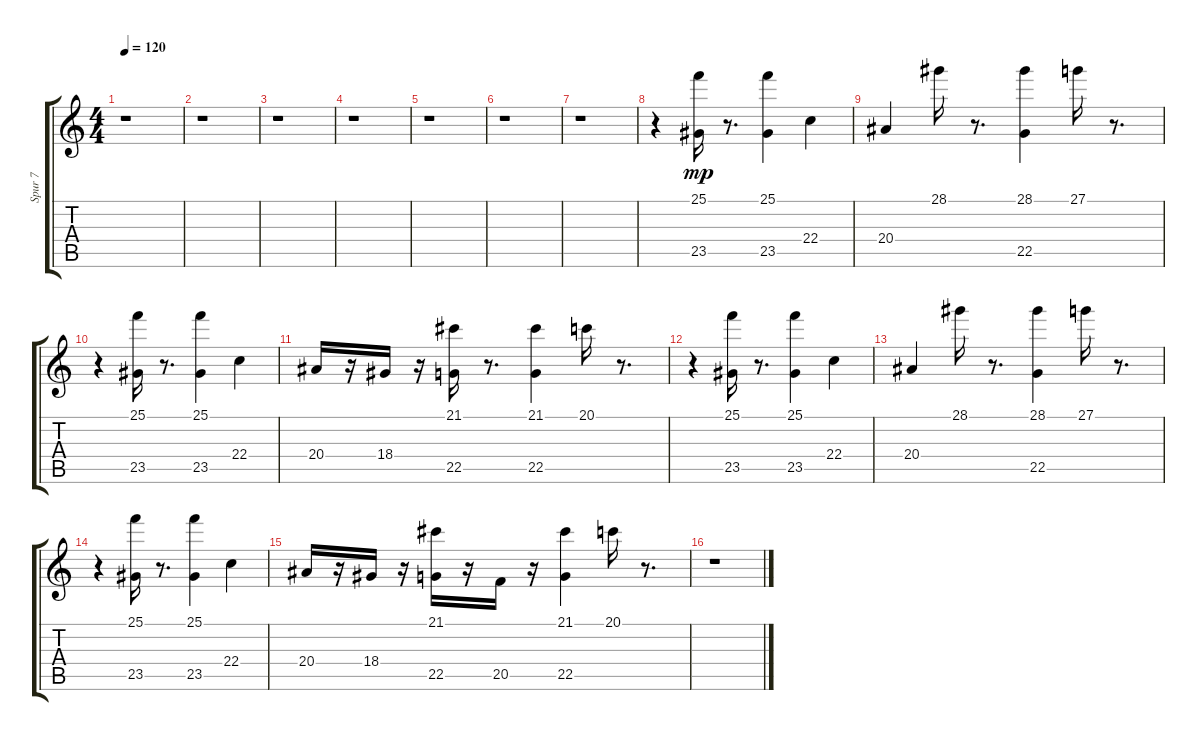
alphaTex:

\track ("Spur 7" "Spur 7") {instrument flute}
\staff {score tabs}
\tuning (E4 B3 G3 D3 A2 E2) {hide}
\ts (4 4)
\tempo 120
\clef g2
\ks c
r.1{dy mp} |
r.1 |
r.1 |
r.1 |
r.1 |
r.1 |
r.1 |
r.4 (25.1 23.5).16 r.8{d} (25.1 23.5).4 22.4.4 |
20.4.4 28.1.16 r.8{d} (28.1 22.5).4 27.1.16 r.8{d} |
r.4 (25.1 23.5).16 r.8{d} (25.1 23.5).4 22.4.4 |
20.4.16 r.16 18.4.16 r.16 (21.1 22.5).16 r.8{d} (21.1 22.5).4 20.1.16 r.8{d} |
r.4 (25.1 23.5).16 r.8{d} (25.1 23.5).4 22.4.4 |
20.4.4 28.1.16 r.8{d} (28.1 22.5).4 27.1.16 r.8{d} |
r.4 (25.1 23.5).16 r.8{d} (25.1 23.5).4 22.4.4 |
20.4.16 r.16 18.4.16 r.16 (21.1 22.5).16 r.16 20.5.16 r.16 (21.1 22.5).4 20.1.16 r.8{d} |
r.1
